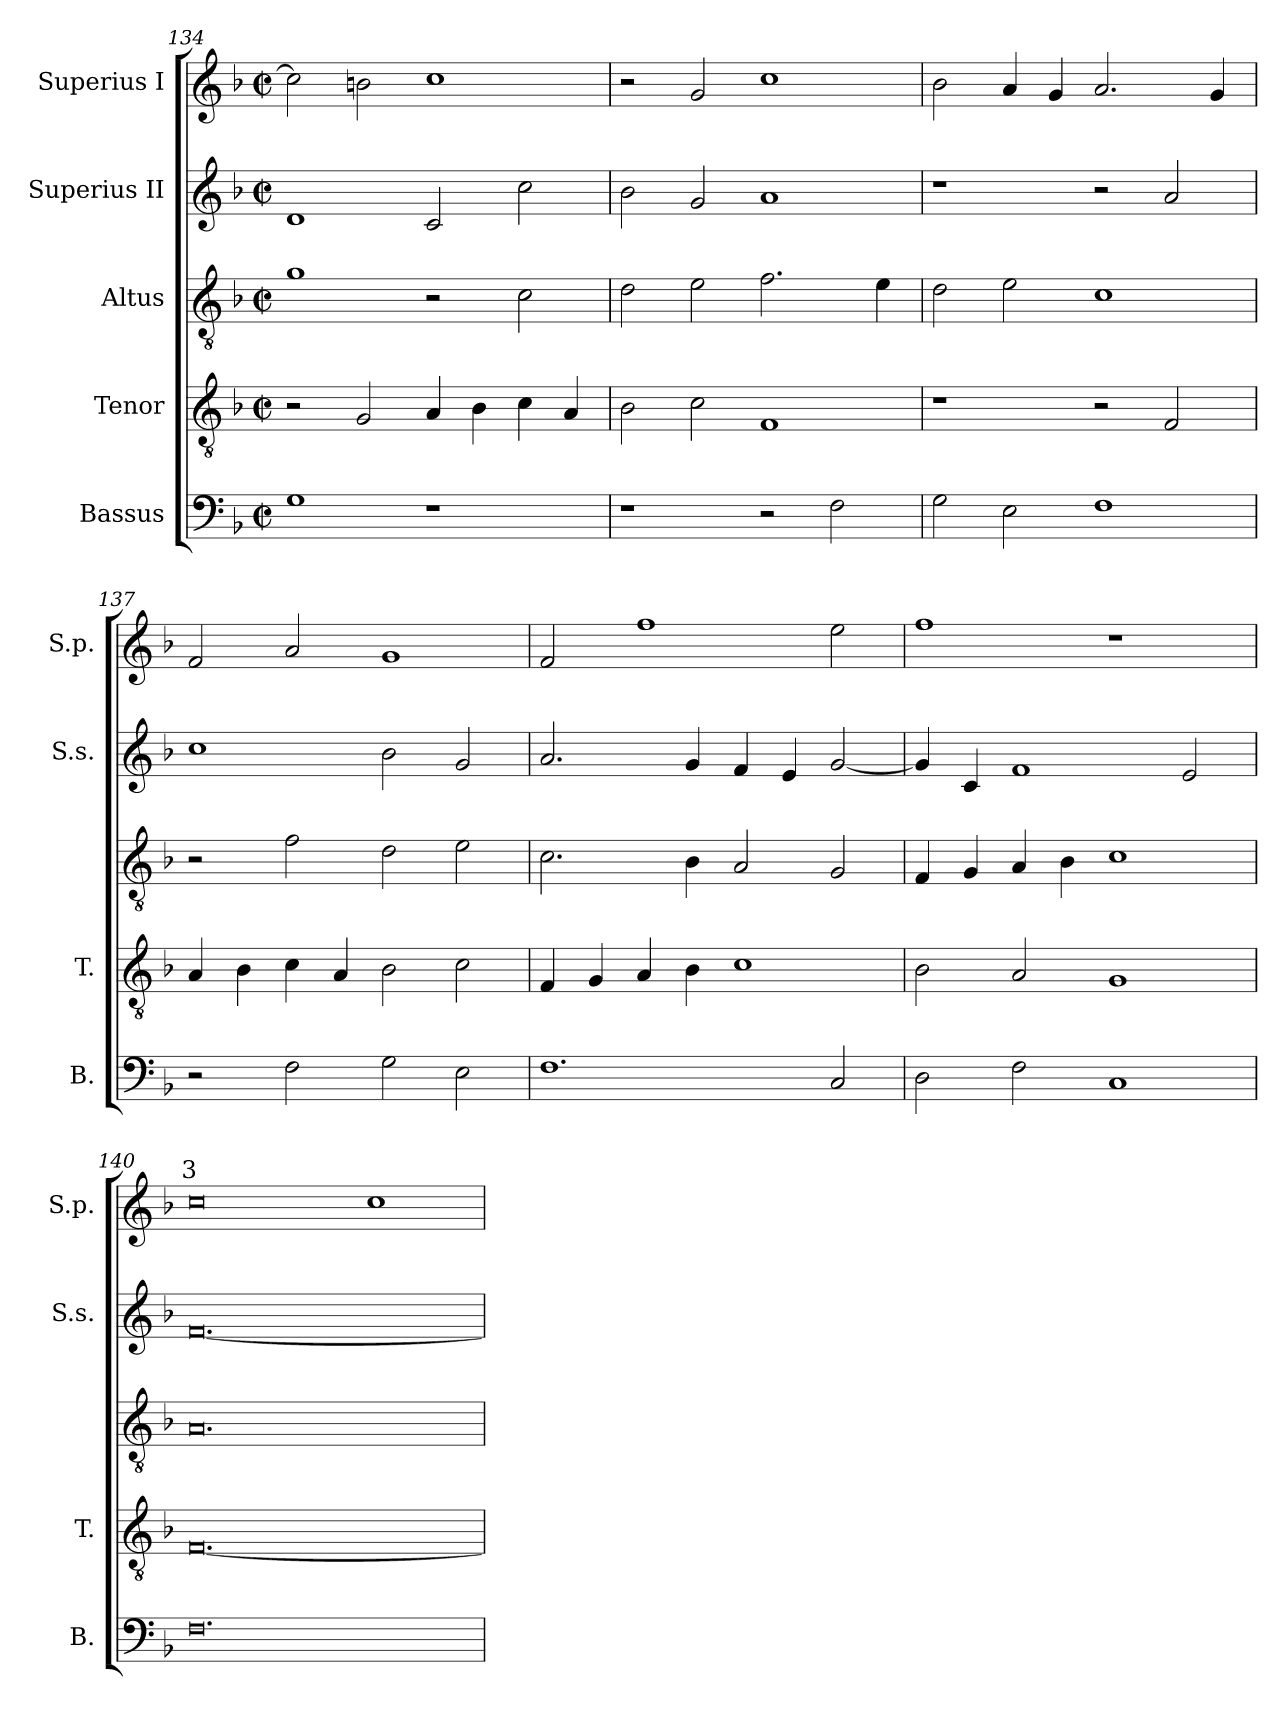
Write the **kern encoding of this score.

**kern	**kern	**kern	**kern	**kern
*part5	*part4	*part3	*part2	*part1
*staff5	*staff4	*staff3	*staff2	*staff1
*I"Bassus	*I"Tenor	*I"Altus	*I"Superius II	*I"Superius I
*I'B.	*I'T.	*	*I'S.s.	*I'S.p.
*clefF4	*clefGv2	*clefGv2	*clefG2	*clefG2
*	*ITrd7c12	*ITrd7c12	*	*
*k[b-]	*k[b-]	*k[b-]	*k[b-]	*k[b-]
*F:	*F:	*F:	*F:	*F:
*M2/2	*M2/2	*M2/2	*M2/2	*M2/2
*met(c|)	*met(c|)	*met(c|)	*met(c|)	*met(c|)
=134	=134	=134	=134	=134
1Gi	2r	1Gi	1di	2cci\]
.	2GGi/	.	.	2bni\
1r	4AAi/	2r	2ci/	1cci
.	4BB-i\	.	.	.
.	4Ci\	2Ci\	2cci\	.
.	4AAi/	.	.	.
=135	=135	=135	=135	=135
1r	2BB-i\	2Di\	2b-i\	2r
.	2Ci\	2Ei\	2gi/	2gi/
2r	1FFi	2.Fi\	1ai	1cci
2Fi\	.	.	.	.
.	.	4Ei\	.	.
=136	=136	=136	=136	=136
2Gi\	1r	2Di\	1r	2b-i\
2Ei\	.	2Ei\	.	4ai/
.	.	.	.	4gi/
1Fi	2r	1Ci	2r	2.ai/
.	2FFi/	.	2ai/	.
.	.	.	.	4gi/
!!LO:LB:g=z
=137	=137	=137	=137	=137
2r	4AAi/	2r	1cci	2fi/
.	4BB-i\	.	.	.
2Fi\	4Ci\	2Fi\	.	2ai/
.	4AAi/	.	.	.
2Gi\	2BB-i\	2Di\	2b-i\	1gi
2Ei\	2Ci\	2Ei\	2gi/	.
=138	=138	=138	=138	=138
1.Fi	4FFi/	2.Ci\	2.ai/	2fi/
.	4GGi/	.	.	.
.	4AAi/	.	.	1ffi
.	4BB-i\	4BB-i\	4gi/	.
.	1Ci	2AAi/	4fi/	.
.	.	.	4ei/	.
2Ci/	.	2GGi/	[<2gi/	2eei\
=139	=139	=139	=139	=139
2Di\	2BB-i\	4FFi/	4gi/]	1ffi
.	.	4GGi/	4ci/	.
2Fi\	2AAi/	4AAi/	1fi	.
.	.	4BB-i\	.	.
1Ci	1GGi	1Ci	.	1r
.	.	.	2ei/	.
=140	=140	=140	=140	=140
!	!	!	!	!LO:TX:cj:t=3
0.Fi	[<0.FFi	0.AAi	[<0.fi	0cci
.	.	.	.	1cci
=	=	=	=	=
*-	*-	*-	*-	*-
